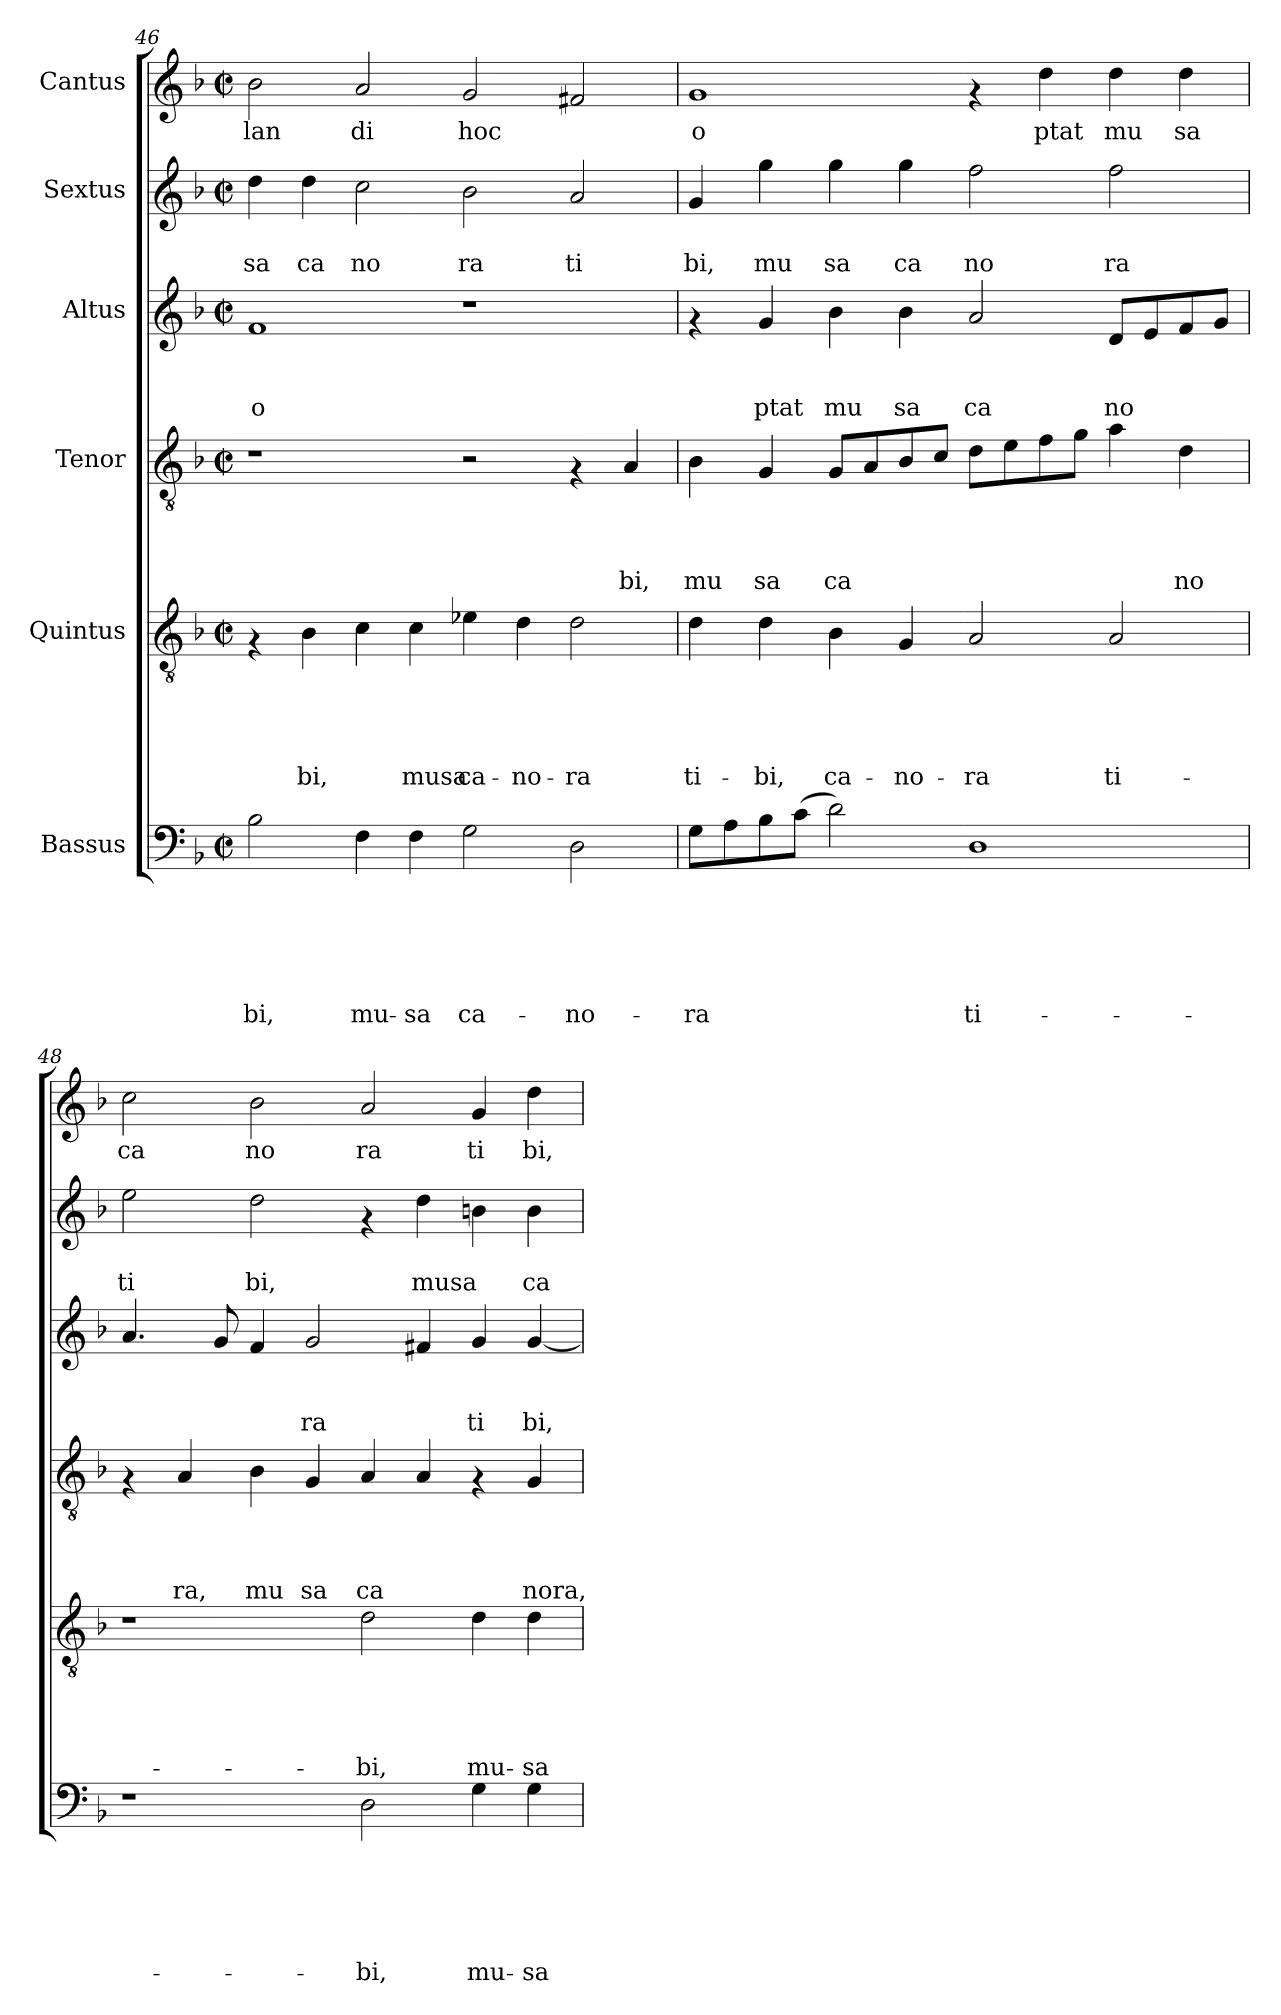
**kern	**text	**text	**text	**text	**text	**text	**kern	**text	**text	**text	**text	**text	**kern	**text	**text	**text	**text	**kern	**text	**text	**text	**kern	**text	**text	**kern	**text
*part6	*part6	*part6	*part6	*part6	*part6	*part6	*part5	*part5	*part5	*part5	*part5	*part5	*part4	*part4	*part4	*part4	*part4	*part3	*part3	*part3	*part3	*part2	*part2	*part2	*part1	*part1
*staff6	*staff6	*staff6	*staff6	*staff6	*staff6	*staff6	*staff5	*staff5	*staff5	*staff5	*staff5	*staff5	*staff4	*staff4	*staff4	*staff4	*staff4	*staff3	*staff3	*staff3	*staff3	*staff2	*staff2	*staff2	*staff1	*staff1
*I"Bassus	*	*	*	*	*	*	*I"Quintus	*	*	*	*	*	*I"Tenor	*	*	*	*	*I"Altus	*	*	*	*I"Sextus	*	*	*I"Cantus	*
!!LO:PB:g=z
*clefF4	*	*	*	*	*	*	*clefGv2	*	*	*	*	*	*clefGv2	*	*	*	*	*clefG2	*	*	*	*clefG2	*	*	*clefG2	*
*k[b-]	*	*	*	*	*	*	*k[b-]	*	*	*	*	*	*k[b-]	*	*	*	*	*k[b-]	*	*	*	*k[b-]	*	*	*k[b-]	*
*F:	*	*	*	*	*	*	*F:	*	*	*	*	*	*F:	*	*	*	*	*F:	*	*	*	*F:	*	*	*F:	*
*M2/2	*	*	*	*	*	*	*M2/2	*	*	*	*	*	*M2/2	*	*	*	*	*M2/2	*	*	*	*M2/2	*	*	*M2/2	*
*met(c|)	*	*	*	*	*	*	*met(c|)	*	*	*	*	*	*met(c|)	*	*	*	*	*met(c|)	*	*	*	*met(c|)	*	*	*met(c|)	*
=46	=46	=46	=46	=46	=46	=46	=46	=46	=46	=46	=46	=46	=46	=46	=46	=46	=46	=46	=46	=46	=46	=46	=46	=46	=46	=46
!	!	!	!	!	!	!LO:LY:b	!	!	!	!	!	!	!	!	!	!	!	!	!	!	!LO:LY:b	!	!	!LO:LY:b	!	!LO:LY:b
2B-\	.	.	.	.	.	-bi,	4rF	.	.	.	.	.	1r	.	.	.	.	1f	.	.	o	4dd\	.	sa	2b-\	lan
!	!	!	!	!	!	!	!	!	!	!	!	!LO:LY:b	!	!	!	!	!	!	!	!	!	!	!	!LO:LY:b	!	!
.	.	.	.	.	.	.	4B-\	.	.	.	.	bi,	.	.	.	.	.	.	.	.	.	4dd\	.	ca	.	.
!	!	!	!	!	!	!LO:LY:b	!	!	!	!	!	!	!	!	!	!	!	!	!	!	!	!	!	!LO:LY:b	!	!LO:LY:b
4F\	.	.	.	.	.	mu-	4c\	.	.	.	.	.	.	.	.	.	.	.	.	.	.	2cc\	.	no	2a/	di
!	!	!	!	!	!	!LO:LY:b	!	!	!	!	!	!LO:LY:b	!	!	!	!	!	!	!	!	!	!	!	!	!	!
4F\	.	.	.	.	.	-sa	4c\	.	.	.	.	musa	.	.	.	.	.	.	.	.	.	.	.	.	.	.
!	!	!	!	!	!	!LO:LY:b	!	!	!	!	!	!LO:LY:b	!	!	!	!	!	!	!	!	!	!	!	!LO:LY:b	!	!LO:LY:b
2G\	.	.	.	.	.	ca-	4e-X\	.	.	.	.	ca-	2r	.	.	.	.	1r	.	.	.	2b-\	.	ra	2g/	hoc
!	!	!	!	!	!	!	!	!	!	!	!	!LO:LY:b	!	!	!	!	!	!	!	!	!	!	!	!	!	!
.	.	.	.	.	.	.	4d\	.	.	.	.	-no-	.	.	.	.	.	.	.	.	.	.	.	.	.	.
!	!	!	!	!	!	!LO:LY:b	!	!	!	!	!	!LO:LY:b	!	!	!	!	!	!	!	!	!	!	!	!LO:LY:b	!	!
2D\	.	.	.	.	.	-no-	2d\	.	.	.	.	-ra	4rF	.	.	.	.	.	.	.	.	2a/	.	ti	2f#X/	.
!	!	!	!	!	!	!	!	!	!	!	!	!	!	!	!	!	!LO:LY:b	!	!	!	!	!	!	!	!	!
.	.	.	.	.	.	.	.	.	.	.	.	.	4A/	.	.	.	bi,	.	.	.	.	.	.	.	.	.
=47	=47	=47	=47	=47	=47	=47	=47	=47	=47	=47	=47	=47	=47	=47	=47	=47	=47	=47	=47	=47	=47	=47	=47	=47	=47	=47
!	!	!	!	!	!	!LO:LY:b	!	!	!	!	!	!LO:LY:b	!	!	!	!	!LO:LY:b	!	!	!	!	!	!	!LO:LY:b	!	!LO:LY:b
8G\L	.	.	.	.	.	-ra	4d\	.	.	.	.	ti-	4B-\	.	.	.	mu	4rf	.	.	.	4g/	.	bi,	1g	o
8A\	.	.	.	.	.	.	.	.	.	.	.	.	.	.	.	.	.	.	.	.	.	.	.	.	.	.
!	!	!	!	!	!	!	!	!	!	!	!	!LO:LY:b	!	!	!	!	!LO:LY:b	!	!	!	!LO:LY:b	!	!	!LO:LY:b	!	!
8B-\	.	.	.	.	.	.	4d\	.	.	.	.	-bi,	4G/	.	.	.	sa	4g/	.	.	ptat	4gg\	.	mu	.	.
(<8c\J	.	.	.	.	.	.	.	.	.	.	.	.	.	.	.	.	.	.	.	.	.	.	.	.	.	.
!	!	!	!	!	!	!	!	!	!	!	!	!LO:LY:b	!	!	!	!	!LO:LY:b	!	!	!	!LO:LY:b	!	!	!LO:LY:b	!	!
2d\)	.	.	.	.	.	.	4B-\	.	.	.	.	ca-	8G/L	.	.	.	ca	4b-\	.	.	mu	4gg\	.	sa	.	.
.	.	.	.	.	.	.	.	.	.	.	.	.	8A/	.	.	.	.	.	.	.	.	.	.	.	.	.
!	!	!	!	!	!	!	!	!	!	!	!	!LO:LY:b	!	!	!	!	!	!	!	!	!LO:LY:b	!	!	!LO:LY:b	!	!
.	.	.	.	.	.	.	4G/	.	.	.	.	-no-	8B-/	.	.	.	.	4b-\	.	.	sa	4gg\	.	ca	.	.
.	.	.	.	.	.	.	.	.	.	.	.	.	8c/J	.	.	.	.	.	.	.	.	.	.	.	.	.
!	!	!	!	!	!	!LO:LY:b	!	!	!	!	!	!LO:LY:b	!	!	!	!	!	!	!	!	!LO:LY:b	!	!	!LO:LY:b	!	!
1D	.	.	.	.	.	ti-	2A/	.	.	.	.	-ra	8d\L	.	.	.	.	2a/	.	.	ca	2ff\	.	no	4rf	.
.	.	.	.	.	.	.	.	.	.	.	.	.	8e\	.	.	.	.	.	.	.	.	.	.	.	.	.
!	!	!	!	!	!	!	!	!	!	!	!	!	!	!	!	!	!	!	!	!	!	!	!	!	!	!LO:LY:b
.	.	.	.	.	.	.	.	.	.	.	.	.	8f\	.	.	.	.	.	.	.	.	.	.	.	4dd\	ptat
.	.	.	.	.	.	.	.	.	.	.	.	.	8g\J	.	.	.	.	.	.	.	.	.	.	.	.	.
!	!	!	!	!	!	!	!	!	!	!	!	!LO:LY:b	!	!	!	!	!	!	!	!	!LO:LY:b	!	!	!LO:LY:b	!	!LO:LY:b
.	.	.	.	.	.	.	2A/	.	.	.	.	ti-	4a\	.	.	.	.	8d/L	.	.	no	2ff\	.	ra	4dd\	mu
.	.	.	.	.	.	.	.	.	.	.	.	.	.	.	.	.	.	8e/	.	.	.	.	.	.	.	.
!	!	!	!	!	!	!	!	!	!	!	!	!	!	!	!	!	!LO:LY:b	!	!	!	!	!	!	!	!	!LO:LY:b
.	.	.	.	.	.	.	.	.	.	.	.	.	4d\	.	.	.	no	8f/	.	.	.	.	.	.	4dd\	sa
.	.	.	.	.	.	.	.	.	.	.	.	.	.	.	.	.	.	8g/J	.	.	.	.	.	.	.	.
=48	=48	=48	=48	=48	=48	=48	=48	=48	=48	=48	=48	=48	=48	=48	=48	=48	=48	=48	=48	=48	=48	=48	=48	=48	=48	=48
!	!	!	!	!	!	!	!	!	!	!	!	!	!	!	!	!	!	!	!	!	!	!	!	!LO:LY:b	!	!LO:LY:b
1r	.	.	.	.	.	.	1r	.	.	.	.	.	4rF	.	.	.	.	4.a/	.	.	.	2ee\	.	ti	2cc\	ca
!	!	!	!	!	!	!	!	!	!	!	!	!	!	!	!	!	!LO:LY:b	!	!	!	!	!	!	!	!	!
.	.	.	.	.	.	.	.	.	.	.	.	.	4A/	.	.	.	ra,	.	.	.	.	.	.	.	.	.
.	.	.	.	.	.	.	.	.	.	.	.	.	.	.	.	.	.	8g/	.	.	.	.	.	.	.	.
!	!	!	!	!	!	!	!	!	!	!	!	!	!	!	!	!	!LO:LY:b	!	!	!	!	!	!	!LO:LY:b	!	!LO:LY:b
.	.	.	.	.	.	.	.	.	.	.	.	.	4B-\	.	.	.	mu	4f/	.	.	.	2dd\	.	bi,	2b-\	no
!	!	!	!	!	!	!	!	!	!	!	!	!	!	!	!	!	!LO:LY:b	!	!	!	!LO:LY:b	!	!	!	!	!
.	.	.	.	.	.	.	.	.	.	.	.	.	4G/	.	.	.	sa	2g/	.	.	ra	.	.	.	.	.
!	!	!	!	!	!	!LO:LY:b	!	!	!	!	!	!LO:LY:b	!	!	!	!	!LO:LY:b	!	!	!	!	!	!	!	!	!LO:LY:b
2D\	.	.	.	.	.	-bi,	2d\	.	.	.	.	-bi,	4A/	.	.	.	ca	.	.	.	.	4rf	.	.	2a/	ra
!	!	!	!	!	!	!	!	!	!	!	!	!	!	!	!	!	!	!	!	!	!	!	!	!LO:LY:b	!	!
.	.	.	.	.	.	.	.	.	.	.	.	.	4A/	.	.	.	.	4f#X/	.	.	.	4dd\	.	musa	.	.
!	!	!	!	!	!	!LO:LY:b	!	!	!	!	!	!LO:LY:b	!	!	!	!	!	!	!	!	!LO:LY:b	!	!	!	!	!LO:LY:b
4G\	.	.	.	.	.	mu-	4d\	.	.	.	.	mu-	4rF	.	.	.	.	4g/	.	.	ti	4bn\	.	.	4g/	ti
!	!	!	!	!	!	!LO:LY:b	!	!	!	!	!	!LO:LY:b	!	!	!	!	!LO:LY:b	!	!	!	!LO:LY:b	!	!	!LO:LY:b	!	!LO:LY:b
4G\	.	.	.	.	.	-sa	4d\	.	.	.	.	-sa	4G/	.	.	.	nora,	[<4g/	.	.	bi,	4b\	.	ca	4dd\	bi,
=	=	=	=	=	=	=	=	=	=	=	=	=	=	=	=	=	=	=	=	=	=	=	=	=	=	=
*-	*-	*-	*-	*-	*-	*-	*-	*-	*-	*-	*-	*-	*-	*-	*-	*-	*-	*-	*-	*-	*-	*-	*-	*-	*-	*-
